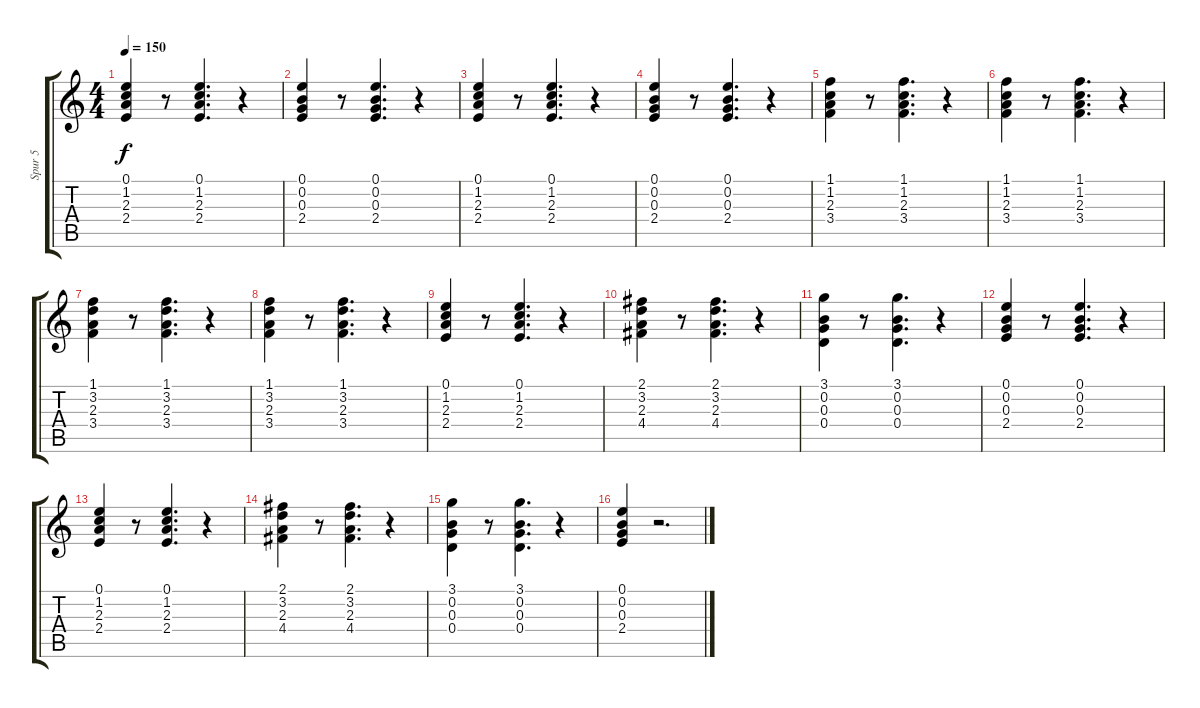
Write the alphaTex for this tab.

\track ("Spur 5" "Spur 5") {instrument acousticguitarnylon}
\staff {score tabs}
\tuning (E4 B3 G3 D3 A2 E2) {hide}
\ts (4 4)
\tempo 150
\clef g2
\ks c
(0.1 1.2 2.3 2.4).4{dy f} r.8 (0.1 1.2 2.3 2.4).4{d} r.4 |
(0.1 0.2 0.3 2.4).4 r.8 (0.1 0.2 0.3 2.4).4{d} r.4 |
(0.1 1.2 2.3 2.4).4 r.8 (0.1 1.2 2.3 2.4).4{d} r.4 |
(0.1 0.2 0.3 2.4).4 r.8 (0.1 0.2 0.3 2.4).4{d} r.4 |
(1.1 1.2 2.3 3.4).4 r.8 (1.1 1.2 2.3 3.4).4{d} r.4 |
(1.1 1.2 2.3 3.4).4 r.8 (1.1 1.2 2.3 3.4).4{d} r.4 |
(1.1 3.2 2.3 3.4).4 r.8 (1.1 3.2 2.3 3.4).4{d} r.4 |
(1.1 3.2 2.3 3.4).4 r.8 (1.1 3.2 2.3 3.4).4{d} r.4 |
(0.1 1.2 2.3 2.4).4 r.8 (0.1 1.2 2.3 2.4).4{d} r.4 |
(2.1 3.2 2.3 4.4).4 r.8 (2.1 3.2 2.3 4.4).4{d} r.4 |
(3.1 0.2 0.3 0.4).4 r.8 (3.1 0.2 0.3 0.4).4{d} r.4 |
(0.1 0.2 0.3 2.4).4 r.8 (0.1 0.2 0.3 2.4).4{d} r.4 |
(0.1 1.2 2.3 2.4).4 r.8 (0.1 1.2 2.3 2.4).4{d} r.4 |
(2.1 3.2 2.3 4.4).4 r.8 (2.1 3.2 2.3 4.4).4{d} r.4 |
(3.1 0.2 0.3 0.4).4 r.8 (3.1 0.2 0.3 0.4).4{d} r.4 |
(0.1 0.2 0.3 2.4).4 r.2{d}
